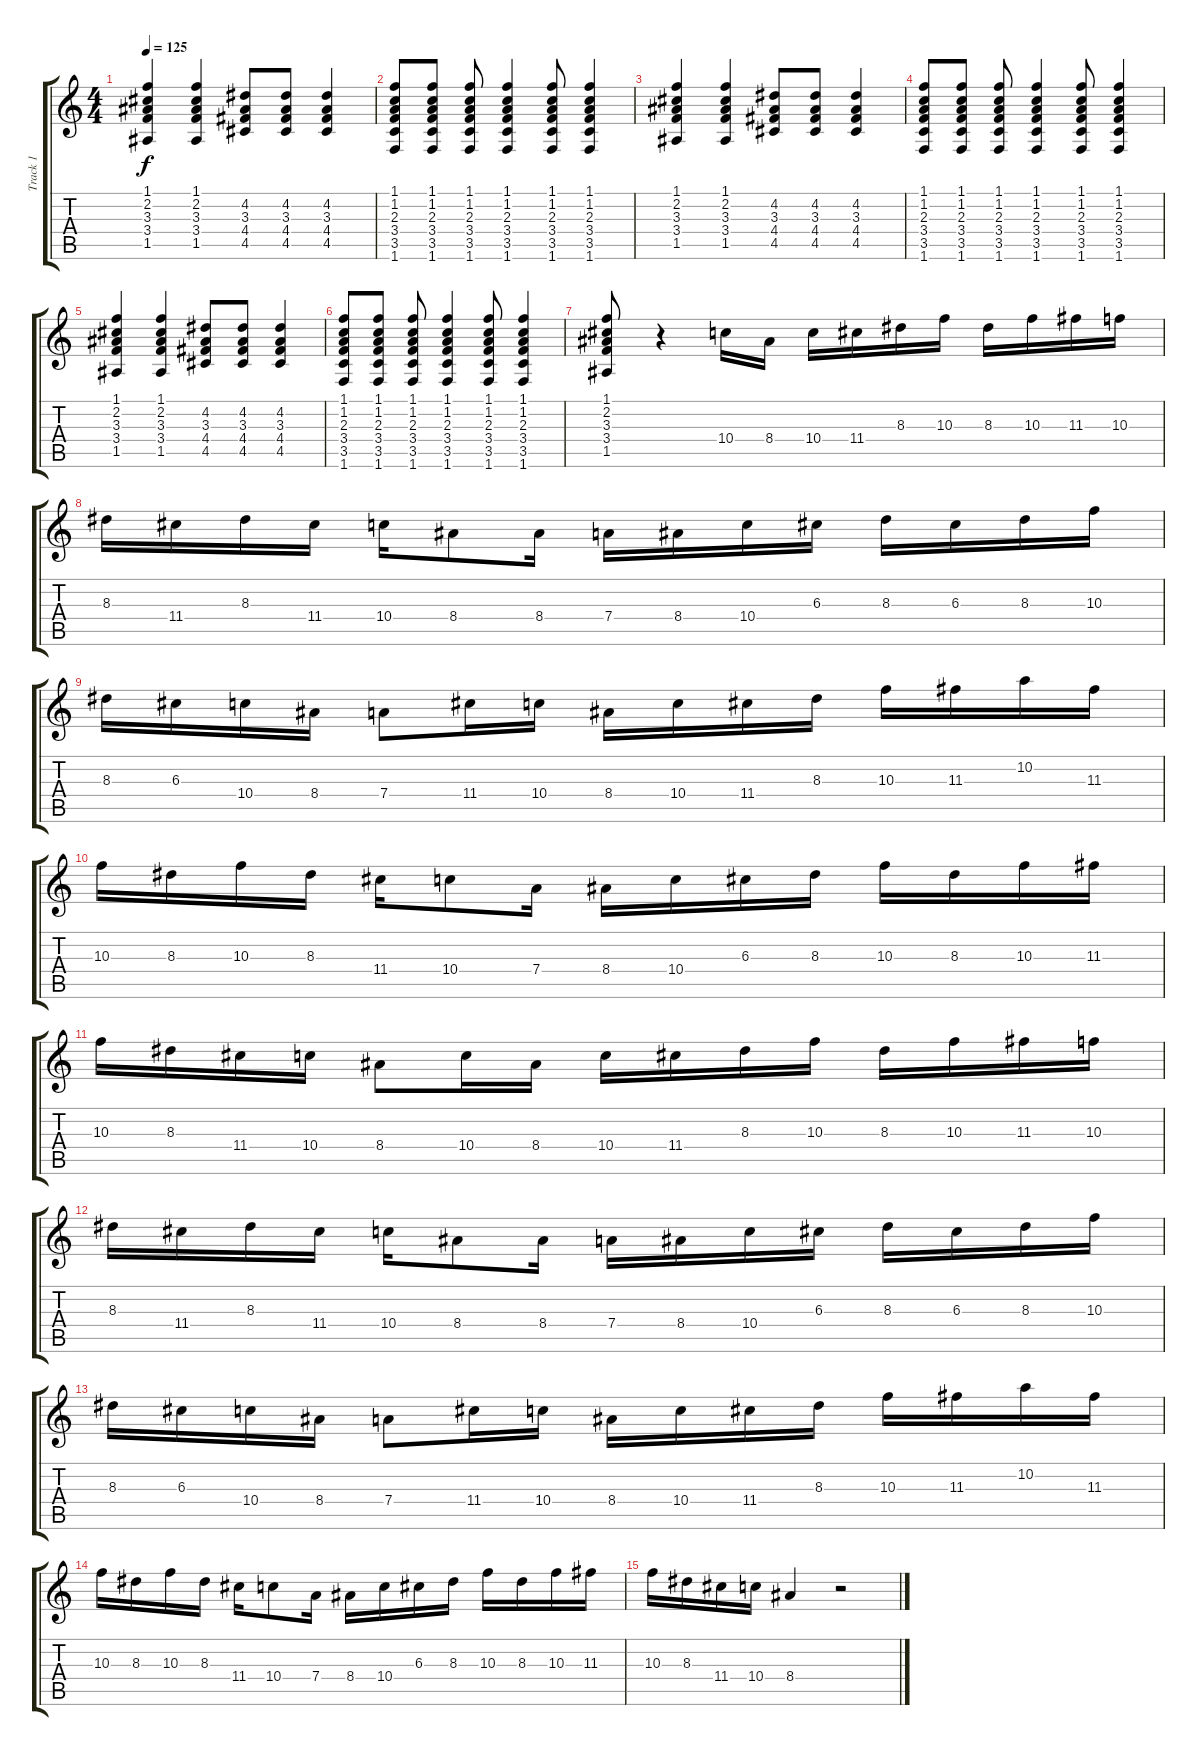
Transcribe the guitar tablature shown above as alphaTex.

\track ("Track 1" "Track 1") {instrument electricguitarjazz}
\staff {score tabs}
\tuning (E4 B3 G3 D3 A2 E2) {hide}
\ts (4 4)
\tempo 125
\clef g2
\ks c
(1.1 2.2 3.3 3.4 1.5).4{dy f} (1.1 2.2 3.3 3.4 1.5).4 (4.2 3.3 4.4 4.5).8 (4.2 3.3 4.4 4.5).8 (4.2 3.3 4.4 4.5).4 |
(1.1 1.2 2.3 3.4 3.5 1.6).8 (1.1 1.2 2.3 3.4 3.5 1.6).8 (1.1 1.2 2.3 3.4 3.5 1.6).8 (1.1 1.2 2.3 3.4 3.5 1.6).4 (1.1 1.2 2.3 3.4 3.5 1.6).8 (1.1 1.2 2.3 3.4 3.5 1.6).4 |
(1.1 2.2 3.3 3.4 1.5).4 (1.1 2.2 3.3 3.4 1.5).4 (4.2 3.3 4.4 4.5).8 (4.2 3.3 4.4 4.5).8 (4.2 3.3 4.4 4.5).4 |
(1.1 1.2 2.3 3.4 3.5 1.6).8 (1.1 1.2 2.3 3.4 3.5 1.6).8 (1.1 1.2 2.3 3.4 3.5 1.6).8 (1.1 1.2 2.3 3.4 3.5 1.6).4 (1.1 1.2 2.3 3.4 3.5 1.6).8 (1.1 1.2 2.3 3.4 3.5 1.6).4 |
(1.1 2.2 3.3 3.4 1.5).4 (1.1 2.2 3.3 3.4 1.5).4 (4.2 3.3 4.4 4.5).8 (4.2 3.3 4.4 4.5).8 (4.2 3.3 4.4 4.5).4 |
(1.1 1.2 2.3 3.4 3.5 1.6).8 (1.1 1.2 2.3 3.4 3.5 1.6).8 (1.1 1.2 2.3 3.4 3.5 1.6).8 (1.1 1.2 2.3 3.4 3.5 1.6).4 (1.1 1.2 2.3 3.4 3.5 1.6).8 (1.1 1.2 2.3 3.4 3.5 1.6).4 |
(1.1 2.2 3.3 3.4 1.5).8 r.4 10.4.16 8.4.16 10.4.16 11.4.16 8.3.16 10.3.16 8.3.16 10.3.16 11.3.16 10.3.16 |
8.3.16 11.4.16 8.3.16 11.4.16 10.4.16 8.4.8 8.4.16 7.4.16 8.4.16 10.4.16 6.3.16 8.3.16 6.3.16 8.3.16 10.3.16 |
8.3.16 6.3.16 10.4.16 8.4.16 7.4.8 11.4.16 10.4.16 8.4.16 10.4.16 11.4.16 8.3.16 10.3.16 11.3.16 10.2.16 11.3.16 |
10.3.16 8.3.16 10.3.16 8.3.16 11.4.16 10.4.8 7.4.16 8.4.16 10.4.16 6.3.16 8.3.16 10.3.16 8.3.16 10.3.16 11.3.16 |
10.3.16 8.3.16 11.4.16 10.4.16 8.4.8 10.4.16 8.4.16 10.4.16 11.4.16 8.3.16 10.3.16 8.3.16 10.3.16 11.3.16 10.3.16 |
8.3.16 11.4.16 8.3.16 11.4.16 10.4.16 8.4.8 8.4.16 7.4.16 8.4.16 10.4.16 6.3.16 8.3.16 6.3.16 8.3.16 10.3.16 |
8.3.16 6.3.16 10.4.16 8.4.16 7.4.8 11.4.16 10.4.16 8.4.16 10.4.16 11.4.16 8.3.16 10.3.16 11.3.16 10.2.16 11.3.16 |
10.3.16 8.3.16 10.3.16 8.3.16 11.4.16 10.4.8 7.4.16 8.4.16 10.4.16 6.3.16 8.3.16 10.3.16 8.3.16 10.3.16 11.3.16 |
10.3.16 8.3.16 11.4.16 10.4.16 8.4.4 r.2
